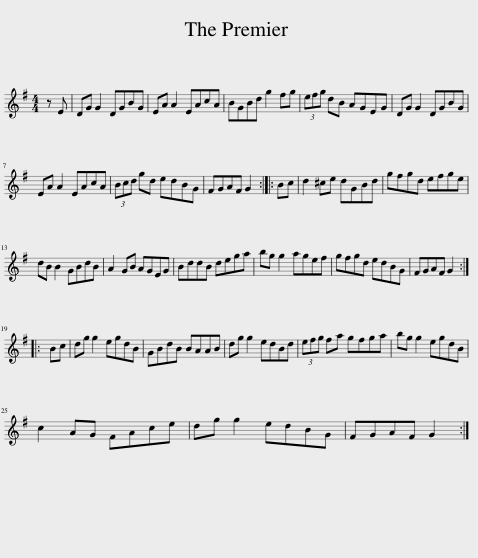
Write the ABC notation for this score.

X:1
L:1/8
M:4/4
I:linebreak $
K:G
V:1 treble
V:1
 z E | DG G2 DGBG | EA A2 EAcA | BGBd g2 fg | (3efg dB AGEG | %5
 DG G2 DGBG |$ EA A2 EAcA | (3Bcd gd edBG | FGAF G2 :: Bc | %10
 d2 ^ce dGBd | gfgd efge |$ dB B2 GBdB | A2 GB AGEG | BddB dega | %15
 bg g2 agef | gfgd edBG | FGAF G2 ::$ Bc | dg g2 egdB | %20
 GBdB BAAB | dg g2 edBd | (3efg fa gfga | bg g2 egdB |$ c2 AG FAce | %25
 dg g2 edBG | FGAF G2 :| %27
